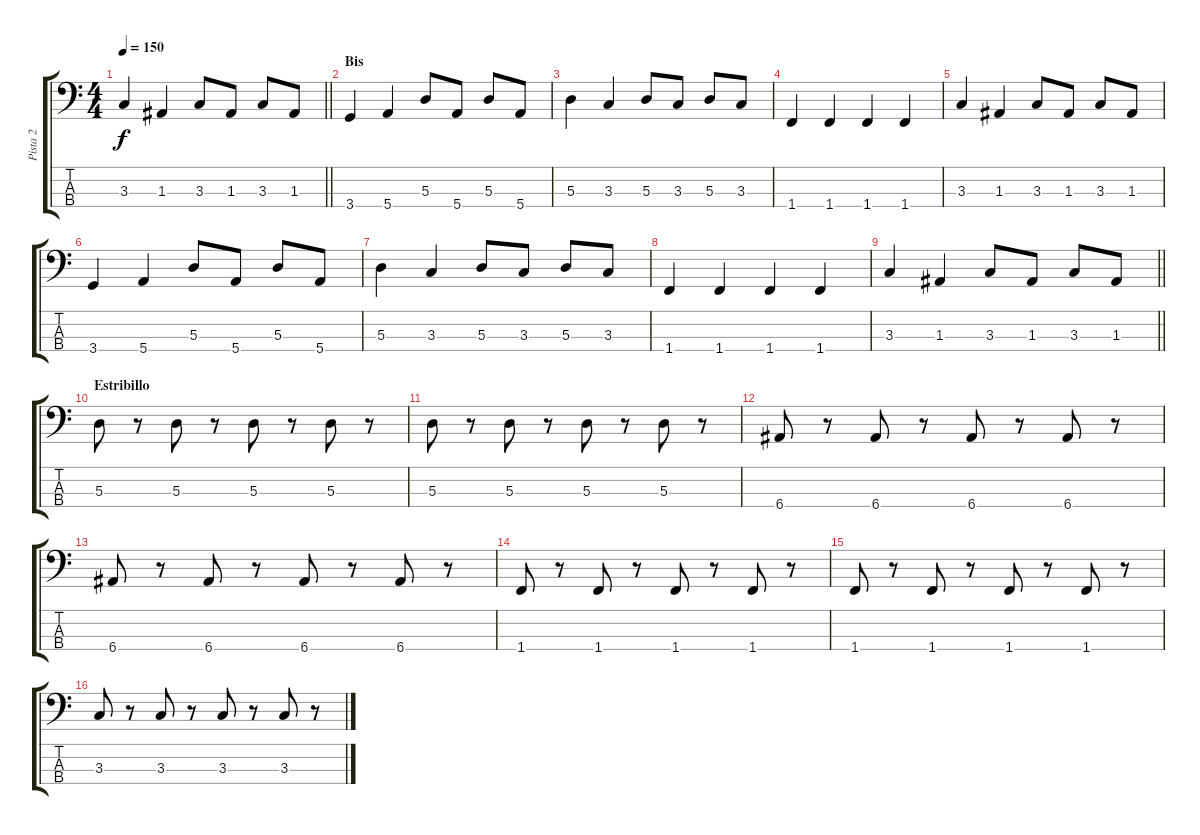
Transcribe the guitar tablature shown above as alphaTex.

\track ("Pista 2" "Pista 2") {instrument electricbassfinger}
\staff {score tabs}
\tuning (G2 D2 A1 E1) {hide}
\ts (4 4)
\tempo 150
\clef f4
\barLineRight lightlight
\ks c
3.3.4{dy f} 1.3.4 3.3.8 1.3.8 3.3.8 1.3.8 |
\section ("" "Bis")
3.4.4 5.4.4 5.3.8 5.4.8 5.3.8 5.4.8 |
5.3.4 3.3.4 5.3.8 3.3.8 5.3.8 3.3.8 |
1.4.4 1.4.4 1.4.4 1.4.4 |
3.3.4 1.3.4 3.3.8 1.3.8 3.3.8 1.3.8 |
3.4.4 5.4.4 5.3.8 5.4.8 5.3.8 5.4.8 |
5.3.4 3.3.4 5.3.8 3.3.8 5.3.8 3.3.8 |
1.4.4 1.4.4 1.4.4 1.4.4 |
\barLineRight lightlight
3.3.4 1.3.4 3.3.8 1.3.8 3.3.8 1.3.8 |
\section ("" "Estribillo")
5.3.8 r.8 5.3.8 r.8 5.3.8 r.8 5.3.8 r.8 |
5.3.8 r.8 5.3.8 r.8 5.3.8 r.8 5.3.8 r.8 |
6.4.8 r.8 6.4.8 r.8 6.4.8 r.8 6.4.8 r.8 |
6.4.8 r.8 6.4.8 r.8 6.4.8 r.8 6.4.8 r.8 |
1.4.8 r.8 1.4.8 r.8 1.4.8 r.8 1.4.8 r.8 |
1.4.8 r.8 1.4.8 r.8 1.4.8 r.8 1.4.8 r.8 |
3.3.8 r.8 3.3.8 r.8 3.3.8 r.8 3.3.8 r.8
